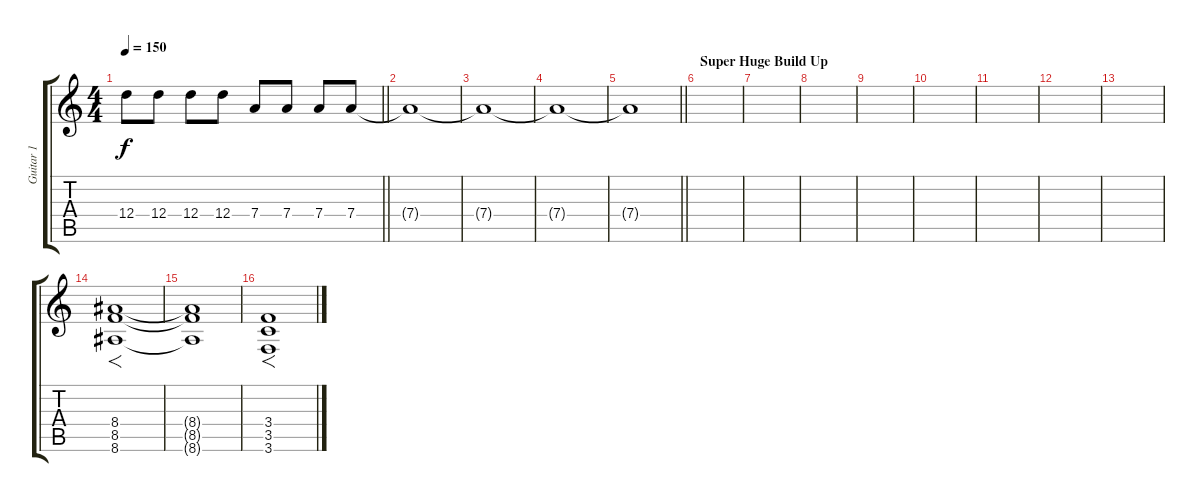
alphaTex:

\track ("Guitar 1" "Guitar 1") {instrument distortionguitar}
\staff {score tabs}
\tuning (E4 B3 G3 D3 A2 D2) {hide}
\ts (4 4)
\tempo 150
\clef g2
\barLineRight lightlight
\ks c
12.4.8{dy f} 12.4.8 12.4.8 12.4.8 7.4.8 7.4.8 7.4.8 7.4.8 |
7.4{t}.1{volume 0} |
7.4{t}.1 |
7.4{t}.1 |
\barLineRight lightlight
7.4{t}.1 |
\section ("" "Super Huge Build Up")
|
|
|
|
|
|
|
|
(8.4 8.5 8.6).1{f} |
(8.4{t} 8.5{t} 8.6{t}).1 |
(3.4 3.5 3.6).1{f}
